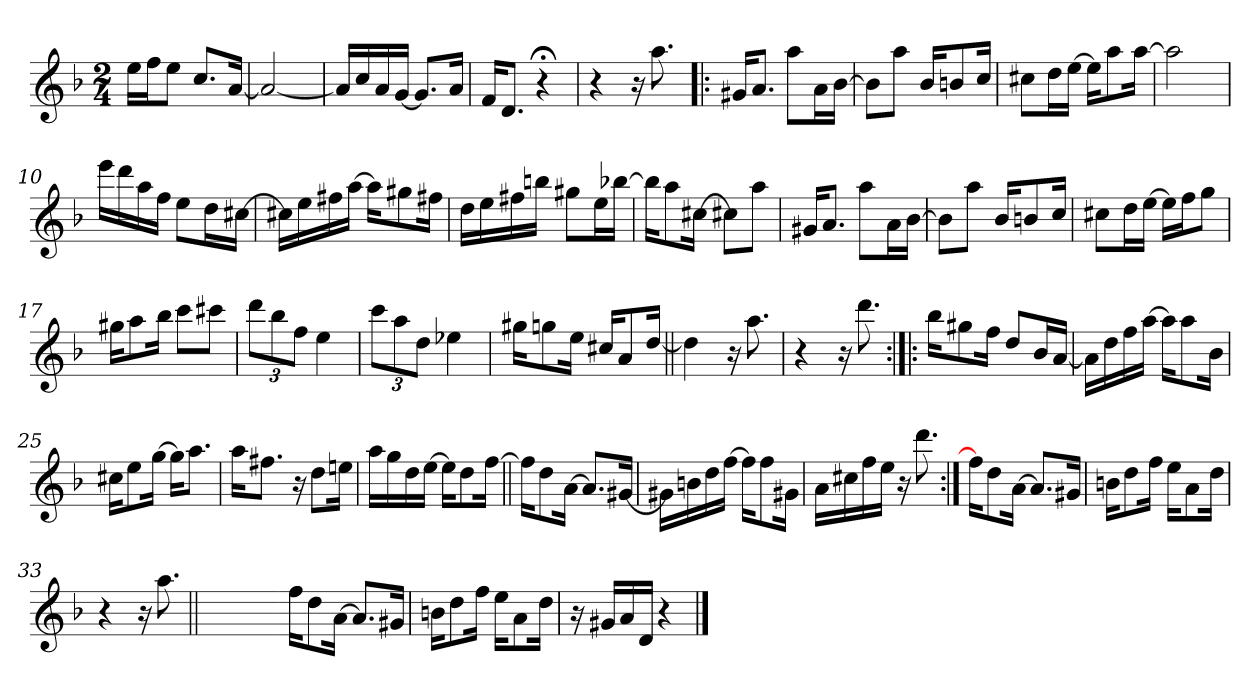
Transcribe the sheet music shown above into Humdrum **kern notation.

**kern
*part1
*staff1
*clefG2
*k[b-]
*F:
*M2/4
=1
16ee\LL
16ff\J
8ee\J
8.cc/L
[16a/Jk
=2
2a/_
=3
16a/LL]
16cc/
16a/
[16g/JJ
8.g/L]
16a/Jk
=4
16f/KL
8.d/J
4r;<
=5
4r
16r
8.aa\
!!LO:LB:g=z
=6!|:
16g#X/KL
8.a/J
8aa\L
16a\L
[16b-\JJ
=7
8b-\L]
8aa\J
16b-/KL
8bn/
16cc/Jk
=8
8cc#X\L
16dd\L
[16ee\JJ
16ee\KL]
8aa\
[16aa\Jk
=9
2aa\]
=10
16eee\LL
16ddd\
16aa\
16ff\JJ
8ee\L
16dd\L
[16cc#X\JJ
!!LO:LB:g=z
=11
16cc#X\LL]
16ee\
16ff#X\
[16aa\JJ
16aa\KL]
8gg#X\
16ff#X\Jk
=12
16dd\LL
16ee\
16ff#X\
16bbn\JJ
8gg#X\L
16ee\L
[16bb-X\JJ
=13
16bb-\KL]
8aa\
[16cc#X\Jk
8cc#X\L]
8aa\J
=14
16g#X/KL
8.a/J
8aa\L
16a\L
[16b-\JJ
!!LO:LB:g=z
=15
8b-\L]
8aa\J
16b-/KL
8bn/
16cc/Jk
=16
8cc#X\L
16dd\L
[16ee\JJ
16ee\LL]
16ff\J
8gg\J
=17
16gg#X\KL
8aa\
16bb-\Jk
8ccc\L
8ccc#X\J
=18
12ddd\L
12bb-\
12ff\J
4ee\
!!LO:LB:g=z
=19
12ccc\L
12aa\
12dd\J
4ee-X\
=20
16gg#X\KL
8ggn\
16ee\Jk
16cc#X/KL
8a/
[16dd/Jk
=21||
4dd\]
16r
8.aa\
=22
4r
16r
8.ddd\
!!LO:LB:g=z
=23:|!|:
16bb-\KL
8gg#X\
16ff\Jk
8dd/L
16b-/L
[16a/JJ
=24
16a\LL]
16dd\
16ff\
[16aa\JJ
16aa\KL]
8aa\
16b-\Jk
=25
16cc#X\KL
8ee\
[16gg\Jk
16gg\KL]
8.aa\J
=26
16aa\KL
8.ff#X\J
16r
8dd\L
16een\Jk
!!LO:LB:g=z
=27
16aa\LL
16gg\
16dd\
[16ee\JJ
16ee\KL]
8dd\
[16ff\Jk
=28||
16ff\KL]
8dd\
[16a\Jk
8.a/L]
[16g#X/Jk
=29
16g#X\LL]
16bn\
16dd\
[16ff\JJ
16ff\KL]
8ff\
16g#X\Jk
=30
16a\LL
16cc#X\
16ff\
16ee\JJ
16r
8.ddd\
!!LO:LB:g=z
=31:|!
16ff\KL]
8dd\
[16a\Jk
8.a/L]
16g#X/Jk
=32
16bn\KL
8dd\
16ff\Jk
16ee\KL
8a\
16dd\Jk
=33
4r
16r
8.aa\
=33X331||
2ryy
!!LO:LB:g=z
=33X332-
16ff\KL
8dd\
[16a\Jk
8.a/L]
16g#X/Jk
=34
16bn\KL
8dd\
16ff\Jk
16ee\KL
8a\
16dd\Jk
=35
16r
16g#X/LL
16a/
16d/JJ
4r
==
*-
